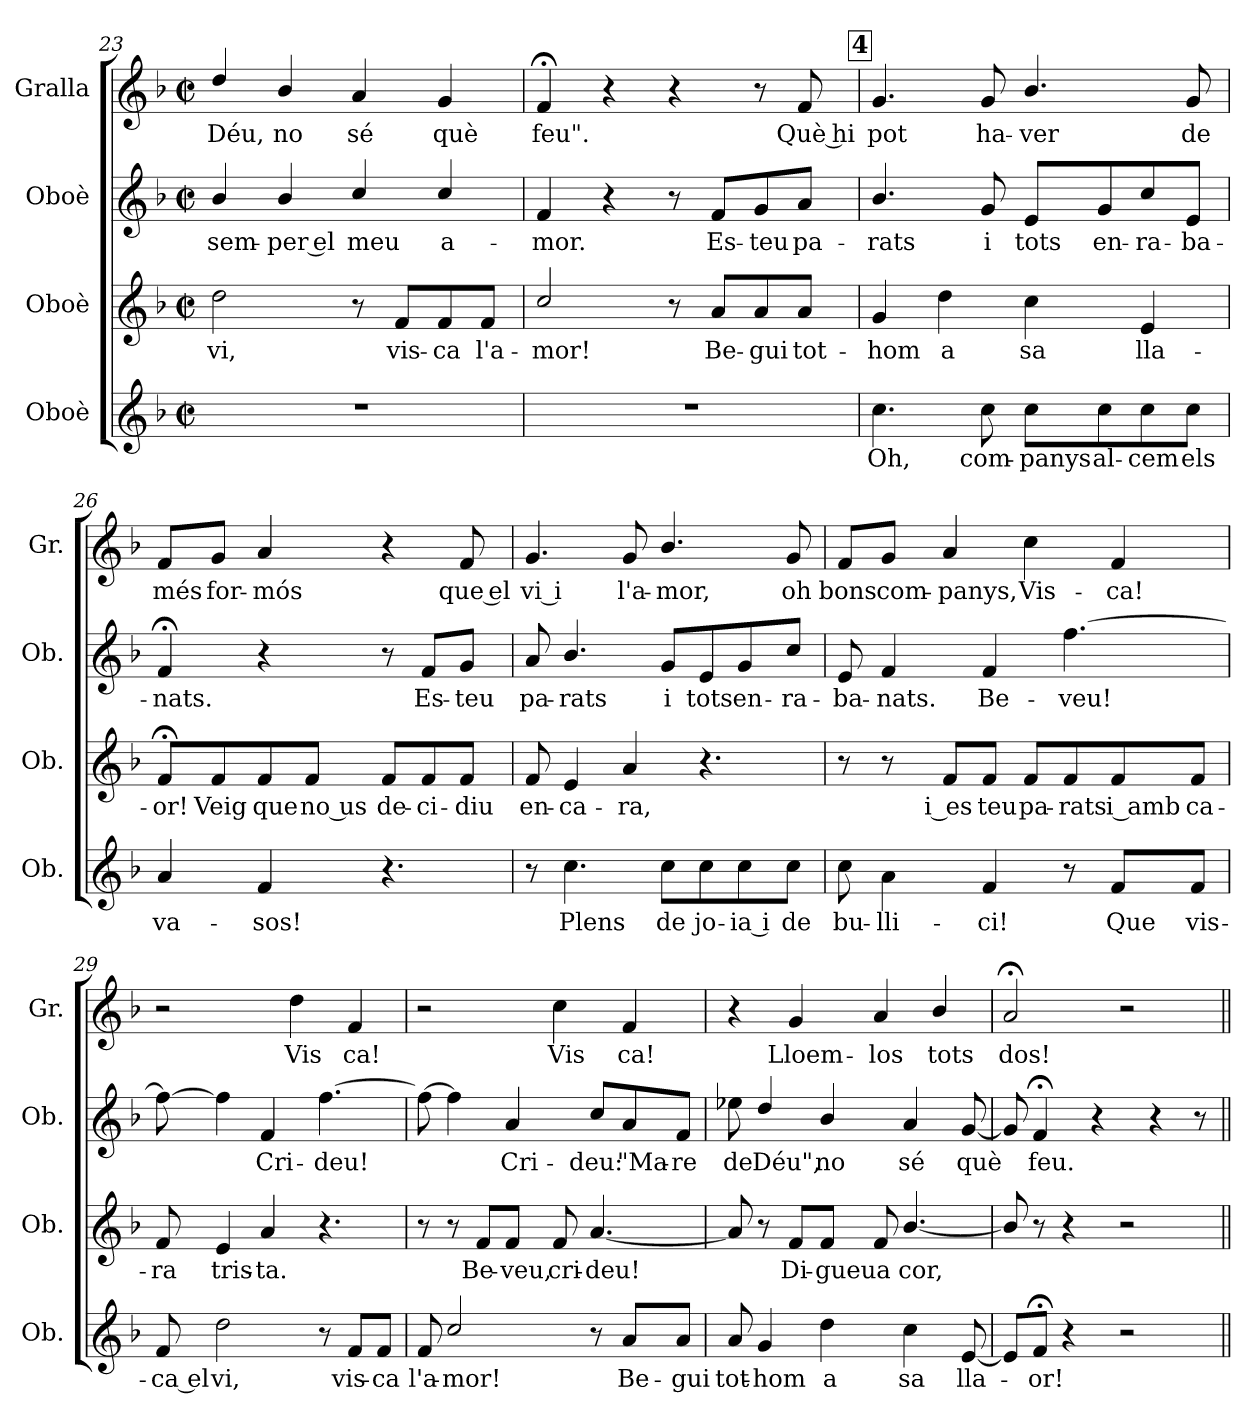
**kern	**text	**kern	**text	**kern	**text	**kern	**text
*part4	*part4	*part3	*part3	*part2	*part2	*part1	*part1
*staff4	*staff4	*staff3	*staff3	*staff2	*staff2	*staff1	*staff1
*I"Oboè	*	*I"Oboè	*	*I"Oboè	*	*I"Gralla	*
*I'Ob.	*	*I'Ob.	*	*I'Ob.	*	*I'Gr.	*
!!LO:LB:g=z
*clefG2	*	*clefG2	*	*clefG2	*	*clefG2	*
*k[b-]	*	*k[b-]	*	*k[b-]	*	*k[b-]	*
*M2/2	*	*M2/2	*	*M2/2	*	*M2/2	*
*met(c|)	*	*met(c|)	*	*met(c|)	*	*met(c|)	*
=23	=23	=23	=23	=23	=23	=23	=23
!	!	!	!	!	!	!	!LO:LY:b
1r	.	2dd\	vi,	4b-/	sem-	4dd/	Déu,
!	!	!	!	!	!	!	!LO:LY:b
.	.	.	.	4b-/	per el	4b-/	no
!	!	!	!	!	!	!	!LO:LY:b
.	.	8r	.	4cc/	meu	4a/	sé
.	.	8f/L	vis-	.	.	.	.
!	!	!	!	!	!	!	!LO:LY:b
.	.	8f/	-ca	4cc/	a-	4g/	què
.	.	8f/J	l'a-	.	.	.	.
=24	=24	=24	=24	=24	=24	=24	=24
!	!	!	!	!	!	!	!LO:LY:b
1r	.	2cc/	-mor!	4f/	-mor.	4f;</	feu".
.	.	.	.	4r	.	4r	.
.	.	8r	.	8r	.	4r	.
.	.	8a/L	Be-	8f/L	Es-	.	.
.	.	8a/	-gui	8g/	-teu	8r	.
!	!	!	!	!	!	!	!LO:LY:b
.	.	8a/J	tot-	8a/J	pa-	8f/	Què hi
!!LO:REH:place=s1:a:B:fs=14:t=4
=25	=25	=25	=25	=25	=25	=25	=25
!	!	!	!	!	!	!	!LO:LY:b
4.cc\	Oh,	4g/	-hom	4.b-/	-rats	4.g/	pot
.	.	4dd\	a	.	.	.	.
!	!	!	!	!	!	!	!LO:LY:b
8cc\	com-	.	.	8g/	i	8g/	ha-
!	!	!	!	!	!	!	!LO:LY:b
8cc\L	-panys	4cc\	sa	8e/L	tots	4.b-/	-ver
8cc\	al-	.	.	8g/	en-	.	.
8cc\	-cem	4e/	lla-	8cc/	-ra-	.	.
!	!	!	!	!	!	!	!LO:LY:b
8cc\J	els	.	.	8e/J	-ba-	8g/	de
=26	=26	=26	=26	=26	=26	=26	=26
!	!	!	!	!	!	!	!LO:LY:b
4a/	va-	8f;</L	-or!	4f;</	-nats.	8f/L	més
!	!	!	!	!	!	!	!LO:LY:b
.	.	8f/	Veig	.	.	8g/J	for-
!	!	!	!	!	!	!	!LO:LY:b
4f/	-sos!	8f/	que	4r	.	4a/	-mós
.	.	8f/J	no us	.	.	.	.
4.r	.	8f/L	de-	8r	.	4r	.
.	.	8f/	-ci-	8f/L	Es-	.	.
!	!	!	!	!	!	!	!LO:LY:b
.	.	8f/J	-diu	8g/J	-teu	8f/	que el
!!LO:LB:g=z
=27	=27	=27	=27	=27	=27	=27	=27
!	!	!	!	!	!	!	!LO:LY:b
8r	.	8f/	en-	8a/	pa-	4.g/	vi i
4.cc\	Plens	4e/	-ca-	4.b-/	-rats	.	.
!	!	!	!	!	!	!	!LO:LY:b
.	.	4a/	-ra,	.	.	8g/	l'a-
!	!	!	!	!	!	!	!LO:LY:b
8cc\L	de	.	.	8g/L	i	4.b-/	-mor,
8cc\	jo-	4.r	.	8e/	tots	.	.
8cc\	ia i	.	.	8g/	en-	.	.
!	!	!	!	!	!	!	!LO:LY:b
8cc\J	de	.	.	8cc/J	-ra-	8g/	oh
=28	=28	=28	=28	=28	=28	=28	=28
!	!	!	!	!	!	!	!LO:LY:b
8cc\	bu-	8r	.	8e/	-ba-	8f/L	bons
!	!	!	!	!	!	!	!LO:LY:b
4a\	-lli-	8r	.	4f/	-nats.	8g/J	com-
!	!	!	!	!	!	!	!LO:LY:b
.	.	8f/L	i es	.	.	4a/	-panys,
4f/	-ci!	8f/J	-teu	4f/	Be-	.	.
!	!	!	!	!	!	!	!LO:LY:b
.	.	8f/L	pa-	.	.	4cc\	Vis-
8r	.	8f/	-rats	[4.ff\	-veu!	.	.
!	!	!	!	!	!	!	!LO:LY:b
8f/L	Que	8f/	i amb	.	.	4f/	-ca!
8f/J	vis-	8f/J	ca-	.	.	.	.
=29	=29	=29	=29	=29	=29	=29	=29
8f/	ca el	8f/	-ra	8ff\_	.	2r	.
2dd\	vi,	4e/	tris-	4ff\]	.	.	.
.	.	4a/	-ta.	4f/	Cri-	.	.
!	!	!	!	!	!	!	!LO:LY:b
.	.	.	.	.	.	4dd\	Vis
8r	.	4.r	.	[4.ff\	-deu!	.	.
!	!	!	!	!	!	!	!LO:LY:b
8f/L	vis-	.	.	.	.	4f/	ca!
8f/J	-ca	.	.	.	.	.	.
=30	=30	=30	=30	=30	=30	=30	=30
8f/	l'a-	8r	.	8ff\_	.	2r	.
2cc/	-mor!	8r	.	4ff\]	.	.	.
.	.	8f/L	Be-	.	.	.	.
.	.	8f/J	-veu,	4a/	Cri-	.	.
!	!	!	!	!	!	!	!LO:LY:b
.	.	8f/	cri-	.	.	4cc\	Vis
8r	.	[4.a/	-deu!	8cc/L	-deu:	.	.
!	!	!	!	!	!	!	!LO:LY:b
8a/L	Be-	.	.	8a/	"Ma-	4f/	ca!
8a/J	-gui	.	.	8f/J	-re	.	.
=31	=31	=31	=31	=31	=31	=31	=31
8a/	tot-	8a/]	.	8ee-X\	de	4r	.
4g/	-hom	8r	.	4dd/	Déu",	.	.
!	!	!	!	!	!	!	!LO:LY:b
.	.	8f/L	Di-	.	.	4g/	Lloem-
4dd\	a	8f/J	-gueu	4b-/	no	.	.
!	!	!	!	!	!	!	!LO:LY:b
.	.	8f/	a	.	.	4a/	-los
4cc\	sa	[4.b-/	cor,	4a/	sé	.	.
!	!	!	!	!	!	!	!LO:LY:b
.	.	.	.	.	.	4b-/	tots
[8e/	lla-	.	.	[8g/	què	.	.
=32	=32	=32	=32	=32	=32	=32	=32
!	!	!	!	!	!	!	!LO:LY:b
8e/L]	.	8b-/]	.	8g/]	.	2a;</	dos!
8f;</J	-or!	8r	.	4f;</	feu.	.	.
4r	.	4r	.	.	.	.	.
.	.	.	.	4r	.	.	.
2r	.	2r	.	.	.	2r	.
.	.	.	.	4r	.	.	.
.	.	.	.	8r	.	.	.
=||	=||	=||	=||	=||	=||	=||	=||
*-	*-	*-	*-	*-	*-	*-	*-
